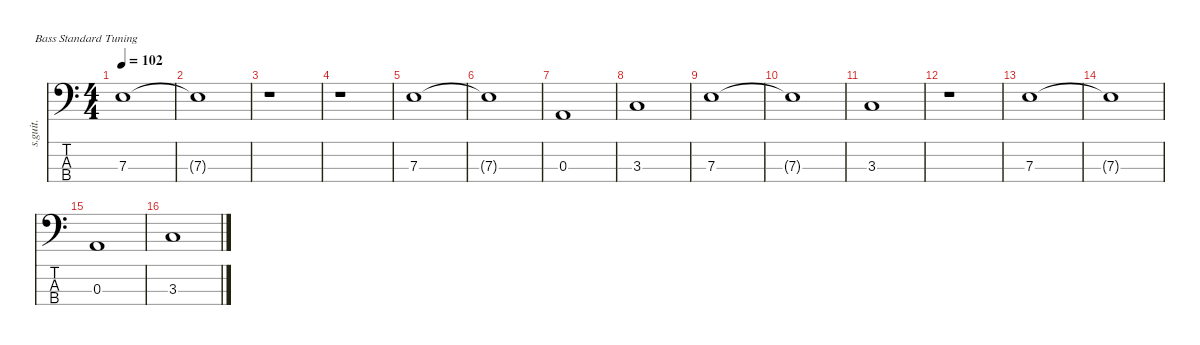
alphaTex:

\defaultSystemsLayout 4
\hideDynamics
\bracketExtendMode nobrackets
\track ("" "s.guit.") {instrument electricbassfinger}
\staff {score tabs}
\tuning (G2 D2 A1 E1)
\ts (4 4)
\tempo 102
\clef f4
\ks c
7.3.1{dy f} |
7.3{t}.1 |
r.1 |
r.1 |
7.3.1 |
7.3{t}.1 |
0.3.1 |
3.3.1 |
7.3.1 |
7.3{t}.1 |
3.3.1 |
r.1 |
7.3.1 |
7.3{t}.1 |
0.3.1 |
3.3.1
